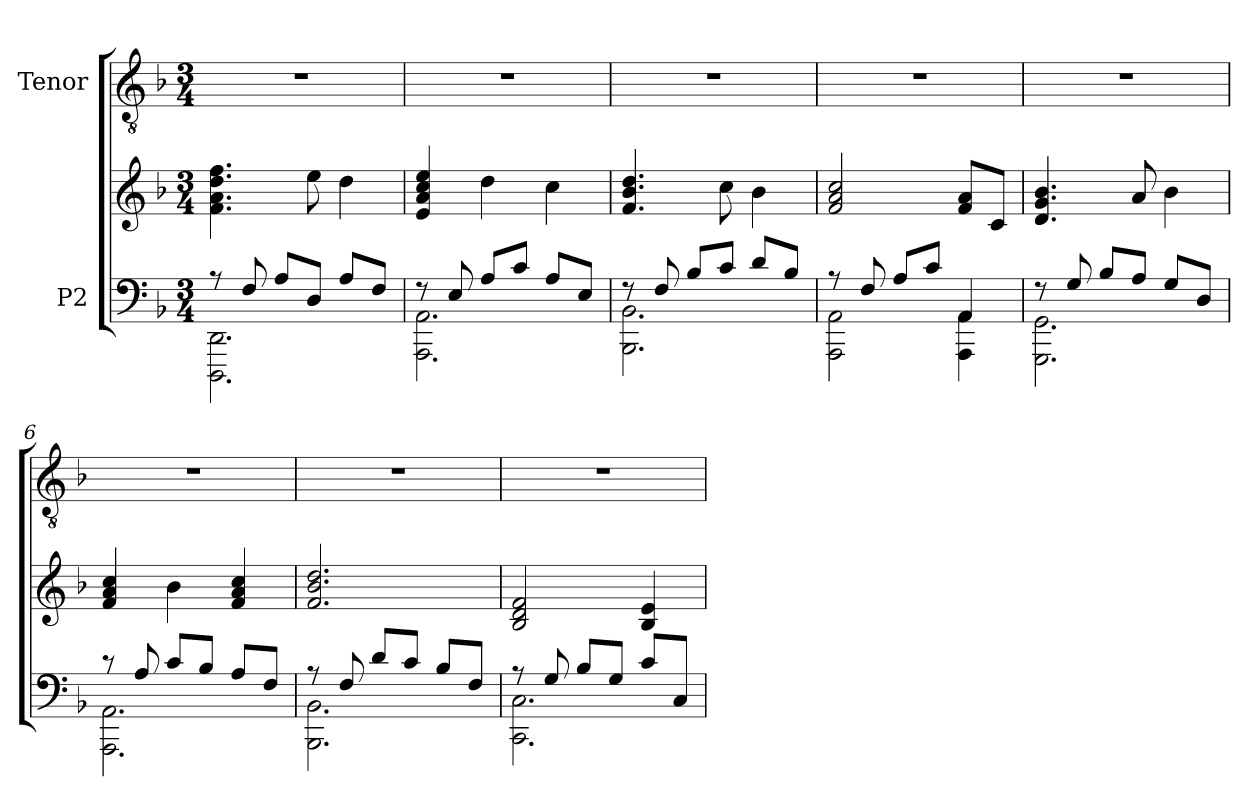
**kern	**kern	**kern
*part2	*part2	*part1
*staff3	*staff2	*staff1
*I"P2	*	*I"Tenor
!!LO:PB:g=z
*clefF4	*clefG2	*clefGv2
*	*	*ITrd7c12
*k[b-]	*k[b-]	*k[b-]
*F:	*F:	*F:
*M3/4	*M3/4	*M3/4
*MM90	*MM90	*MM90
=1	=1	=1
*^	*	*
!	!	!	!LO:N:vis=1
8r	2.DDDi\ 2.DDi	4.fi\ 4.ai 4.ddi 4.ffi	2.r
8Fi/	.	.	.
8Ai/L	.	.	.
8Di/J	.	8eei\	.
8Ai/L	.	4ddi\	.
8Fi/J	.	.	.
=2	=2	=2	=2
!	!	!	!LO:N:vis=1
8r	2.AAAi\ 2.AAi	4ei/ 4ai 4cci 4eei	2.r
8Ei/	.	.	.
8Ai/L	.	4ddi\	.
8ci/J	.	.	.
8Ai/L	.	4cci\	.
8Ei/J	.	.	.
=3	=3	=3	=3
!	!	!	!LO:N:vis=1
8r	2.BBB-i\ 2.BB-i	4.fi/ 4.b-i 4.ddi	2.r
8Fi/	.	.	.
8B-i/L	.	.	.
8ci/J	.	8cci\	.
8di/L	.	4b-i\	.
8B-i/J	.	.	.
=4	=4	=4	=4
!	!	!	!LO:N:vis=1
8r	2AAAi\ 2AAi	2fi/ 2ai 2cci	2.r
8Fi/	.	.	.
8Ai/L	.	.	.
8ci/J	.	.	.
4AAi/	4AAAi\ 4AAi	8fi/ 8aiL	.
.	.	8ci/J	.
=5	=5	=5	=5
!	!	!	!LO:N:vis=1
8r	2.GGGi\ 2.GGi	4.di/ 4.gi 4.b-i	2.r
8Gi/	.	.	.
8B-i/L	.	.	.
8Ai/J	.	8ai/	.
8Gi/L	.	4b-i\	.
8Di/J	.	.	.
!!LO:LB:g=z
=6	=6	=6	=6
!	!	!	!LO:N:vis=1
8r	2.AAAi\ 2.AAi	4fi/ 4ai 4cci	2.r
8Ai/	.	.	.
8ci/L	.	4b-i\	.
8B-i/J	.	.	.
8Ai/L	.	4fi/ 4ai 4cci	.
8Fi/J	.	.	.
=7	=7	=7	=7
!	!	!	!LO:N:vis=1
8r	2.BBB-i\ 2.BB-i	2.fi/ 2.b-i 2.ddi	2.r
8Fi/	.	.	.
8di/L	.	.	.
8ci/J	.	.	.
8B-i/L	.	.	.
8Fi/J	.	.	.
=8	=8	=8	=8
!	!	!	!LO:N:vis=1
8r	2.CCi\ 2.Ci	2B-i/ 2di 2fi	2.r
8Gi/	.	.	.
8B-i/L	.	.	.
8Gi/J	.	.	.
8ci/L	.	4B-i/ 4ei	.
8Ci/J	.	.	.
*v	*v	*	*
=	=	=
*-	*-	*-
